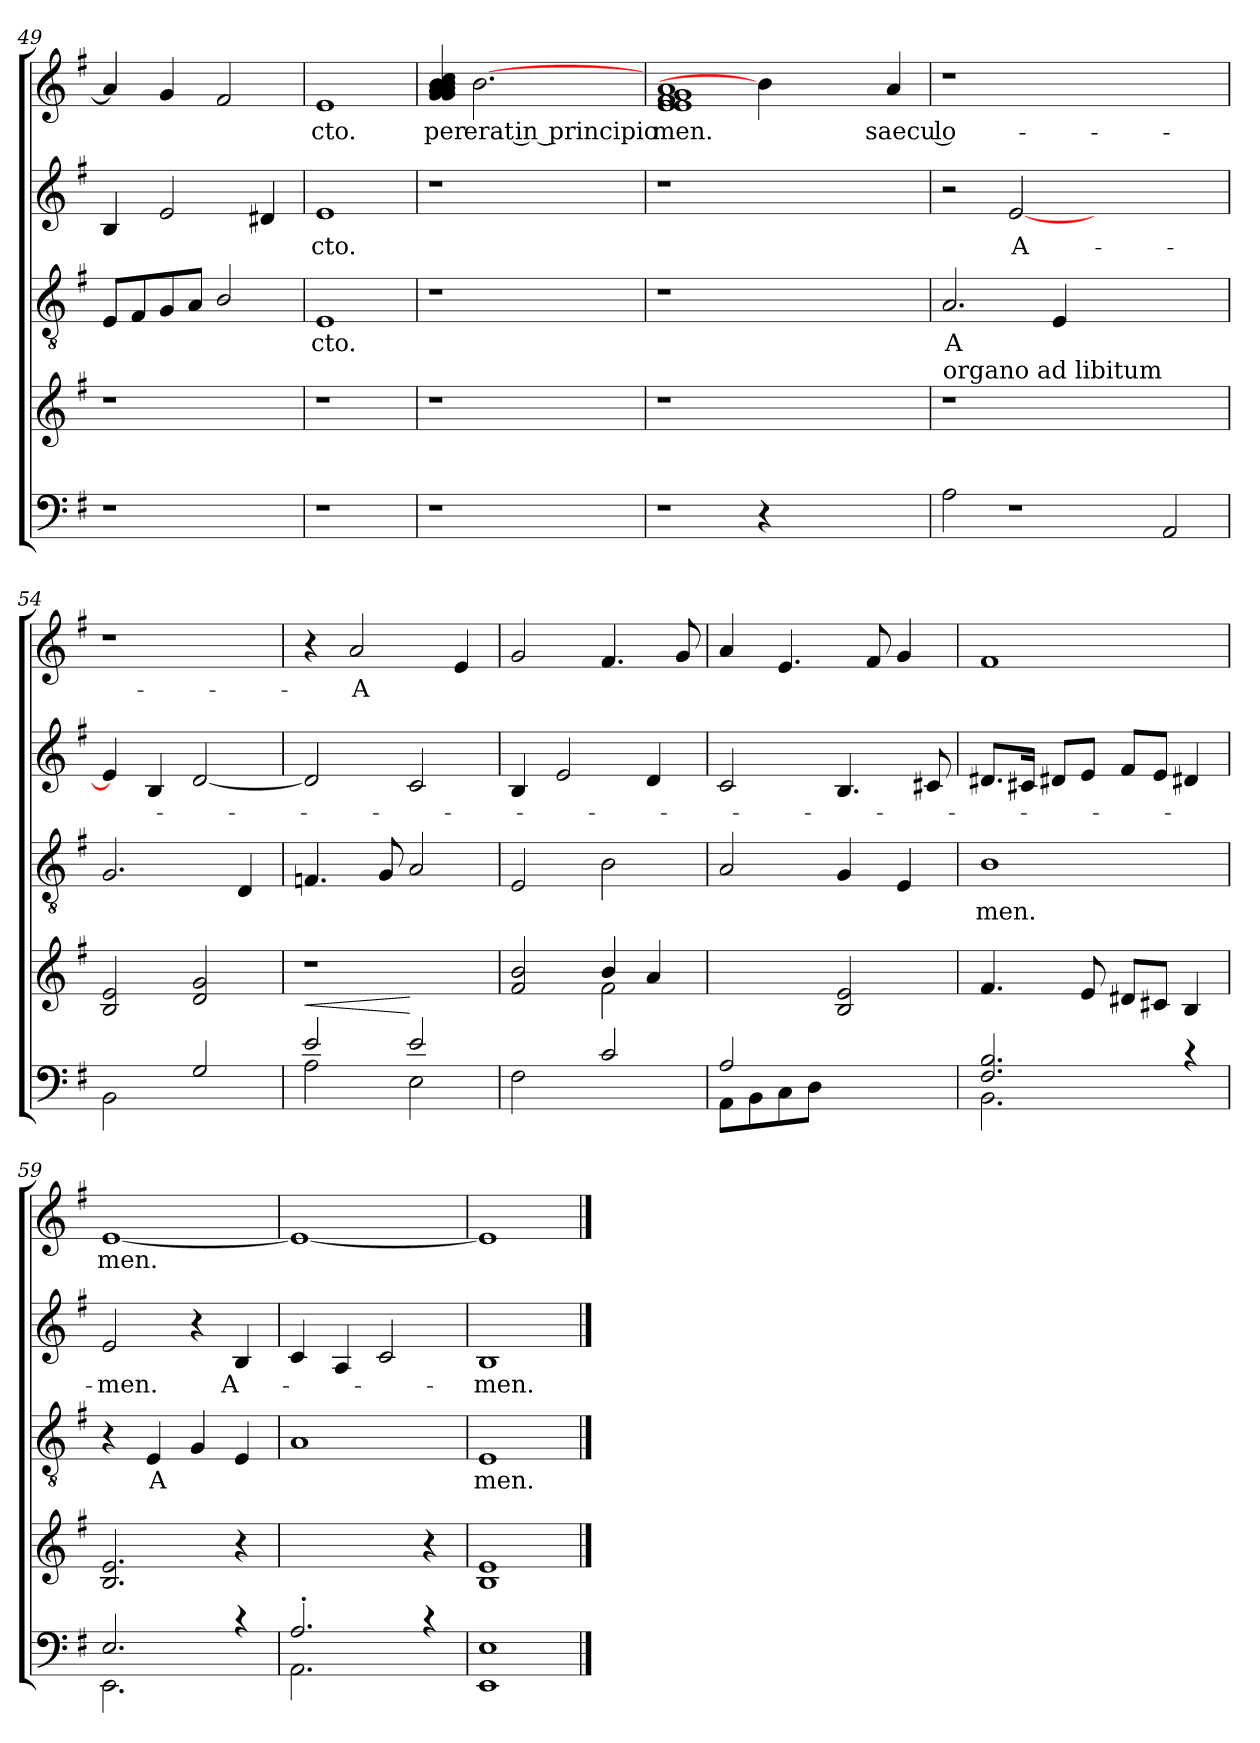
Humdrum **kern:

**kern	**kern	**dynam	**kern	**text	**kern	**text	**kern	**text
*part4	*part4	*part4	*part3	*part3	*part2	*part2	*part1	*part1
*staff5	*staff4	*staff4/5	*staff3	*staff3	*staff2	*staff2	*staff1	*staff1
*clefF4	*clefG2	*	*clefGv2	*	*clefG2	*	*clefG2	*
*k[f#]	*k[f#]	*	*k[f#]	*	*k[f#]	*	*k[f#]	*
*G:	*G:	*	*G:	*	*G:	*	*G:	*
=49	=49	=49	=49	=49	=49	=49	=49	=49
1r	1r	.	8E/L	.	4B/	.	4a/]	.
.	.	.	8F#/	.	.	.	.	.
.	.	.	8G/	.	2e/	.	4g/	.
.	.	.	8A/J	.	.	.	.	.
.	.	.	2B/	.	.	.	2f#/	.
.	.	.	.	.	4d#X/	.	.	.
=50	=50	=50	=50	=50	=50	=50	=50	=50
!	!	!	!	!LO:LY:b	!	!LO:LY:b	!	!LO:LY:b
1r	1r	.	1E	cto.	1e	cto.	1e	cto.
!!LO:PB:g=z
=51	=51	=51	=51	=51	=51	=51	=51	=51
!	!	!	!	!	!	!	!	!LO:LY:b:rj
1r	1r	.	1r	.	1r	.	(<4g/ 4g/ 4a/ 4a/ 4a/ 4b/ 4b/ 4cc/	-per
!	!	!	!	!	!	!	!	!LO:LY:b:rj
.	.	.	.	.	.	.	[2.b	erat in principio
=52	=52	=52	=52	=52	=52	=52	=52	=52
!	!	!	!	!	!	!	!	!LO:LY:b:rj
1r	1r	.	1r	.	1r	.	(<1e 1e 1f# 1g 1a	-men.
4r	1ryy	.	1ryy	.	1ryy	.	4b]	.
1ryy	.	.	.	.	.	.	2.ryy	.
!	!	!	!	!	!	!	!	!LO:LY:b:rj
.	4ryy	.	4ryy	.	4ryy	.	4a/	saecu lo-
!!LO:LB:g=z
=53	=53	=53	=53	=53	=53	=53	=53	=53
!	!LO:TX:a:t=organo ad libitum	!	!	!	!	!	!	!
!	!	!	!	!LO:LY:b	!	!	!	!
2A\	1r	.	2.A/	A	2r	.	1r	.
!	!	!	!	!	!	!LO:LY:b	!	!
1r	.	.	.	.	[<2e/	A-	.	.
.	.	.	4E/	.	.	.	.	.
.	1ryy	.	1ryy	.	1ryy	.	1ryy	.
2AA/	.	.	.	.	.	.	.	.
=54	=54	=54	=54	=54	=54	=54	=54	=54
*^	*	*	*	*	*	*	*	*
2ryy	2BB\	2B/ 2e/	.	2.G/	.	4e/]	.	1r	.
.	.	.	.	.	.	4B/	.	.	.
2G/	2ryy	2d/ 2g/	.	.	.	[<2d/	.	.	.
.	.	.	.	4D/	.	.	.	.	.
=55	=55	=55	=55	=55	=55	=55	=55	=55	=55
!	!	!	!LO:HP:b	!	!	!	!	!	!
2A\	2e/	1r	<	4.Fn/	.	2d/]	.	4r	.
!	!	!	!	!	!	!	!	!	!LO:LY:b
.	.	.	.	.	.	.	.	2a/	-A
.	.	.	.	8G/	.	.	.	.	.
2E\	2e/	.	[	2A/	.	2c/	.	.	.
.	.	.	.	.	.	.	.	4e/	.
=56	=56	=56	=56	=56	=56	=56	=56	=56	=56
*	*	*^	*	*	*	*	*	*	*
2ryy	2F#\	2f#/ 2b/	2ryy	.	2E/	.	4B/	.	2g/	.
.	.	.	.	.	.	.	2e/	.	.	.
2c/	2ryy	2f#\	4b/	.	2B\	.	.	.	4.f#/	.
.	.	.	4a/	.	.	.	4d/	.	.	.
.	.	.	.	.	.	.	.	.	8g/	.
*	*	*v	*v	*	*	*	*	*	*	*
!!LO:LB:g=z
=57	=57	=57	=57	=57	=57	=57	=57	=57	=57
2A/	8AA\L	2c/yy	.	2A/	.	2c/	.	4a/	.
.	8BB\	.	.	.	.	.	.	.	.
.	8C\	.	.	.	.	.	.	4.e/	.
.	8D\J	.	.	.	.	.	.	.	.
2ryy	2ryy	2B/ 2e/	.	4G/	.	4.B/	.	.	.
.	.	.	.	.	.	.	.	8f#/	.
.	.	.	.	4E/	.	.	.	4g/	.
.	.	.	.	.	.	8c#X/	.	.	.
=58	=58	=58	=58	=58	=58	=58	=58	=58	=58
!	!	!	!	!	!LO:LY:b	!	!	!	!
2.BB\	2.F#/ 2.B/	4.f#/	.	1B	men.	8.d#X/L	.	1f#	.
.	.	.	.	.	.	16c#X/Jk	.	.	.
.	.	.	.	.	.	8d#X/L	.	.	.
.	.	8e/	.	.	.	8e/J	.	.	.
.	.	8d#X/L	.	.	.	8f#/L	.	.	.
.	.	8c#X/J	.	.	.	8e/J	.	.	.
4rc	4ryy	4B/	.	.	.	4d#X/	.	.	.
=59	=59	=59	=59	=59	=59	=59	=59	=59	=59
!	!	!	!	!	!	!	!LO:LY:b	!	!LO:LY:b
2.EE\	2.E/	2.B/ 2.e/	.	4r	.	2e/	-men.	[<1e	men.
!	!	!	!	!	!LO:LY:b	!	!	!	!
.	.	.	.	4E/	A	.	.	.	.
.	.	.	.	4G/	.	4r	.	.	.
!	!	!	!	!	!	!	!LO:LY:b	!	!
4rc	4ryy	4r	.	4E/	.	4B/	A-	.	.
=60	=60	=60	=60	=60	=60	=60	=60	=60	=60
2.A'>/	2.AA\	2.ryy	.	1A	.	4c/	.	1e_	.
.	.	.	.	.	.	4A/	.	.	.
.	.	.	.	.	.	2c/	.	.	.
4rc	4ryy	4r	.	.	.	.	.	.	.
=61	=61	=61	=61	=61	=61	=61	=61	=61	=61
!	!	!	!	!	!LO:LY:b	!	!LO:LY:b	!	!
*v	*v	*	*	*	*	*	*	*	*
1EE 1E	1B 1e	.	1E	men.	1B	-men.	1e]	.
==	==	==	==	==	==	==	==	==
*-	*-	*-	*-	*-	*-	*-	*-	*-
